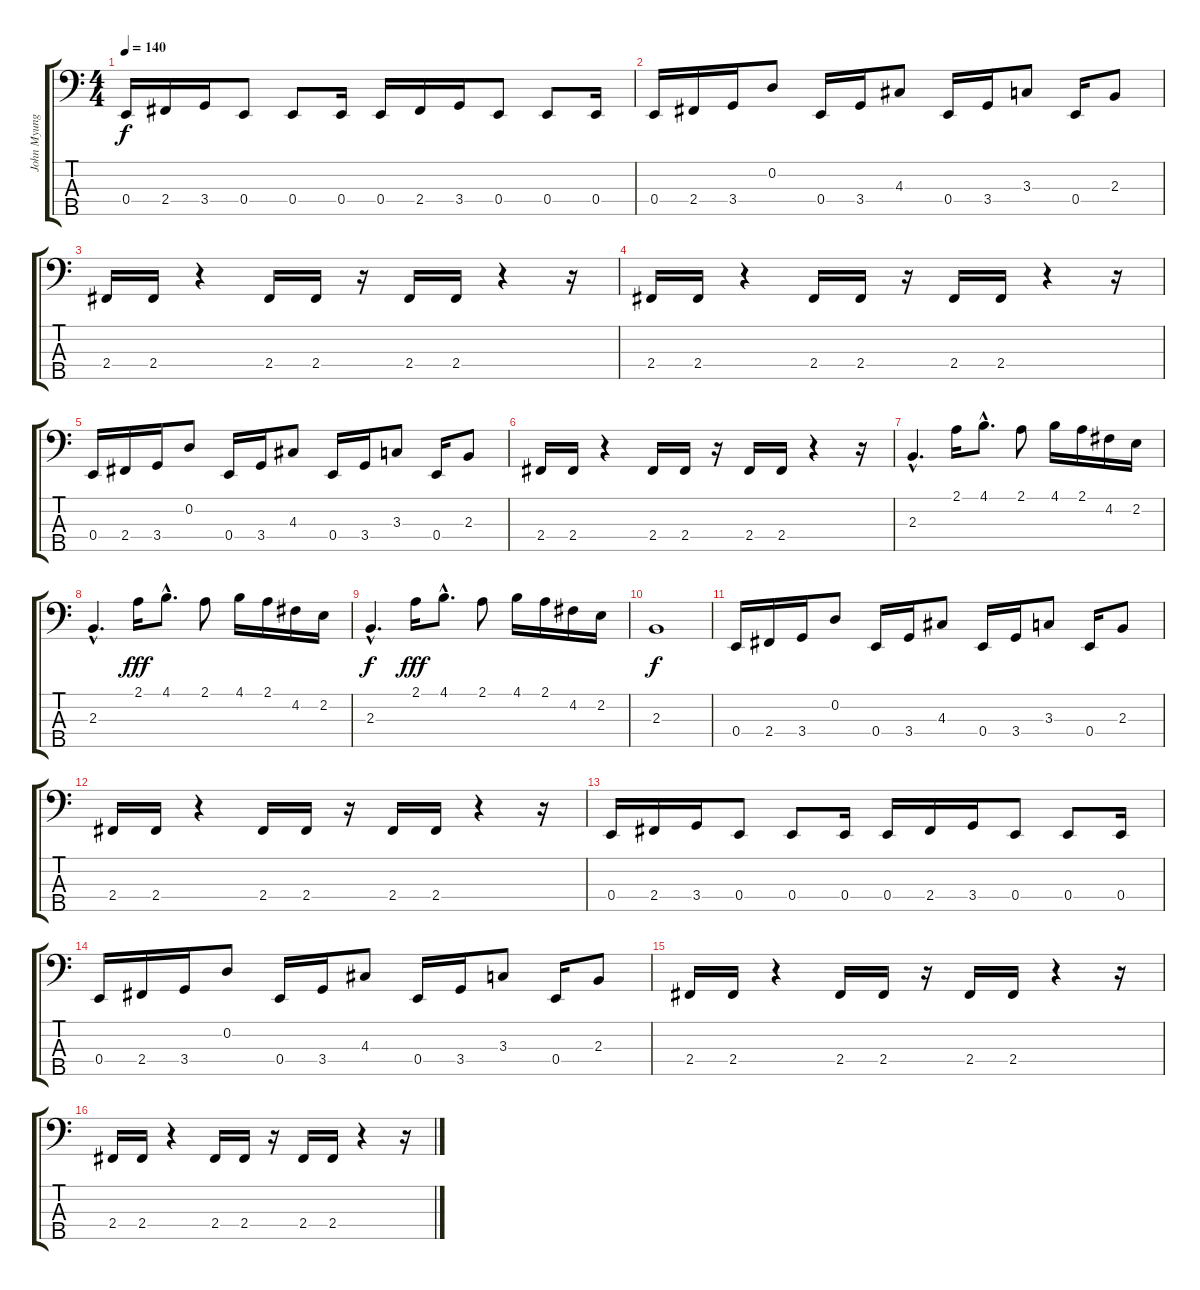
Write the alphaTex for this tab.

\track ("John Myung" "John Myung") {instrument electricbassfinger}
\staff {score tabs}
\tuning (G2 D2 A1 E1 B0) {hide}
\ts (4 4)
\tempo 140
\clef f4
\ks c
0.4.16{dy f} 2.4.16 3.4.16 0.4.8 0.4.8 0.4.16 0.4.16 2.4.16 3.4.16 0.4.8 0.4.8 0.4.16 |
0.4.16 2.4.16 3.4.16 0.2.8 0.4.16 3.4.16 4.3.8 0.4.16 3.4.16 3.3.8 0.4.16 2.3.8 |
2.4.16 2.4.16 r.4 2.4.16 2.4.16 r.16 2.4.16 2.4.16 r.4 r.16 |
2.4.16 2.4.16 r.4 2.4.16 2.4.16 r.16 2.4.16 2.4.16 r.4 r.16 |
0.4.16 2.4.16 3.4.16 0.2.8 0.4.16 3.4.16 4.3.8 0.4.16 3.4.16 3.3.8 0.4.16 2.3.8 |
2.4.16 2.4.16 r.4 2.4.16 2.4.16 r.16 2.4.16 2.4.16 r.4 r.16 |
2.3{hac}.4{d} 2.1.16 4.1{hac}.8{d} 2.1.8 4.1.16 2.1.16 4.2.16 2.2.16 |
2.3{hac}.4{d} 2.1.16{dy fff} 4.1{hac}.8{d} 2.1.8 4.1.16 2.1.16 4.2.16 2.2.16 |
2.3{hac}.4{d dy f} 2.1.16{dy fff} 4.1{hac}.8{d} 2.1.8 4.1.16 2.1.16 4.2.16 2.2.16 |
2.3.1{dy f} |
0.4.16 2.4.16 3.4.16 0.2.8 0.4.16 3.4.16 4.3.8 0.4.16 3.4.16 3.3.8 0.4.16 2.3.8 |
2.4.16 2.4.16 r.4 2.4.16 2.4.16 r.16 2.4.16 2.4.16 r.4 r.16 |
0.4.16 2.4.16 3.4.16 0.4.8 0.4.8 0.4.16 0.4.16 2.4.16 3.4.16 0.4.8 0.4.8 0.4.16 |
0.4.16 2.4.16 3.4.16 0.2.8 0.4.16 3.4.16 4.3.8 0.4.16 3.4.16 3.3.8 0.4.16 2.3.8 |
2.4.16 2.4.16 r.4 2.4.16 2.4.16 r.16 2.4.16 2.4.16 r.4 r.16 |
2.4.16 2.4.16 r.4 2.4.16 2.4.16 r.16 2.4.16 2.4.16 r.4 r.16
